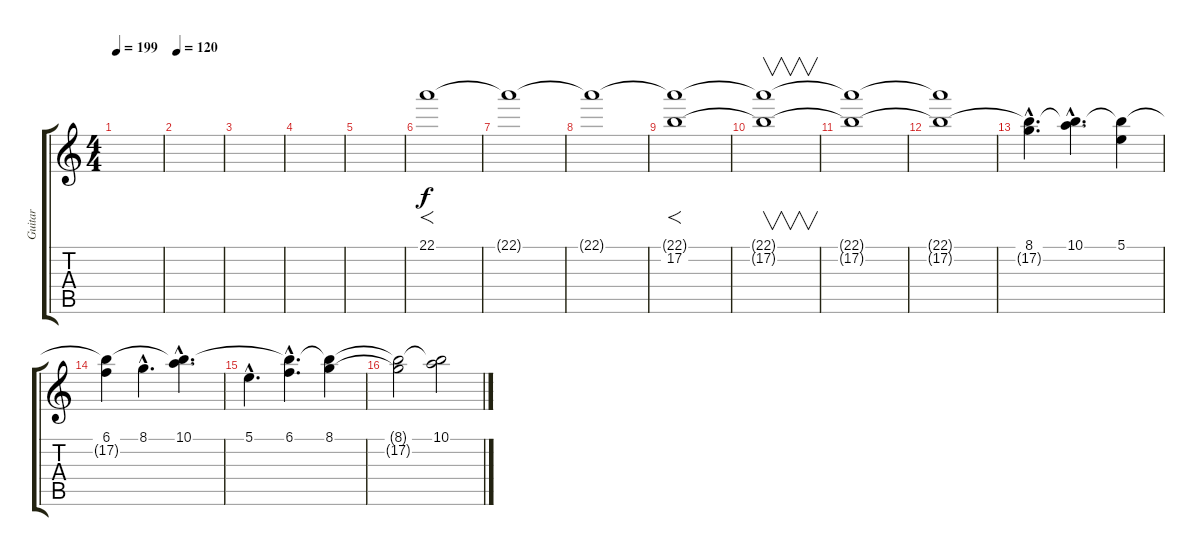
\track ("Guitar" "Guitar") {instrument distortionguitar}
\staff {score tabs}
\tuning (B3 Gb3 D3 A2 E2 B1) {hide}
\ts (4 4)
\tempo 199
\clef g2
\ks c
|
\tempo 120
|
|
|
|
22.1.1{f} |
22.1{t}.1 |
22.1{t}.1 |
(22.1{t} 17.2).1{f} |
(22.1{t} 17.2{t}).1{v} |
(22.1{t} 17.2{t}).1 |
(22.1{t} 17.2{t}).1 |
(8.1{hac} 17.2{hac t}).4{d} (10.1{hac} 17.2{hac t}).4{d} (5.1 17.2{t}).4 |
(6.1 17.2{t}).4 8.1{hac}.4{d} (10.1{hac} 17.2{hac t}).4{d} |
5.1{hac}.4{d} (6.1{hac} 17.2{hac t}).4{d} (8.1 17.2{t}).4 |
(8.1{t} 17.2{t}).2 (10.1 17.2{t}).2
